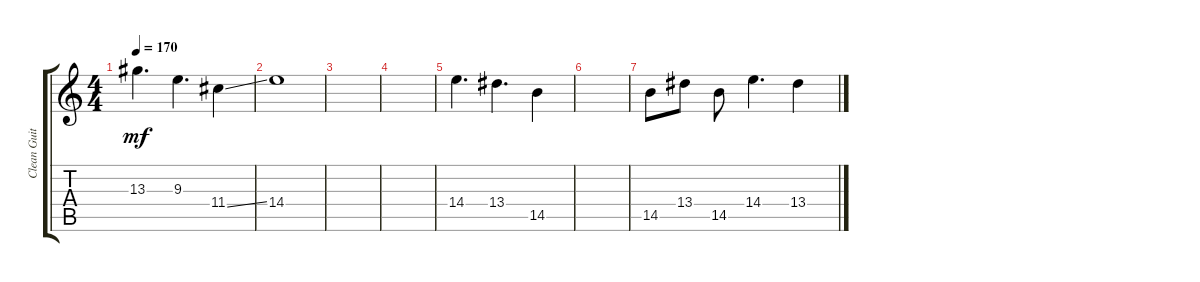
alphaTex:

\track ("Clean Guitar (Delay)" "Clean Guit") {instrument overdrivenguitar}
\staff {score tabs}
\tuning (E4 B3 G3 D3 A2 E2) {hide}
\ts (4 4)
\tempo 170
\clef g2
\ks c
13.3.4{d dy mf} 9.3.4{d} 11.4{ss}.4 |
14.4.1 |
|
|
14.4.4{d} 13.4.4{d} 14.5.4 |
|
14.5.8 13.4.8 14.5.8 14.4.4{d} 13.4.4
